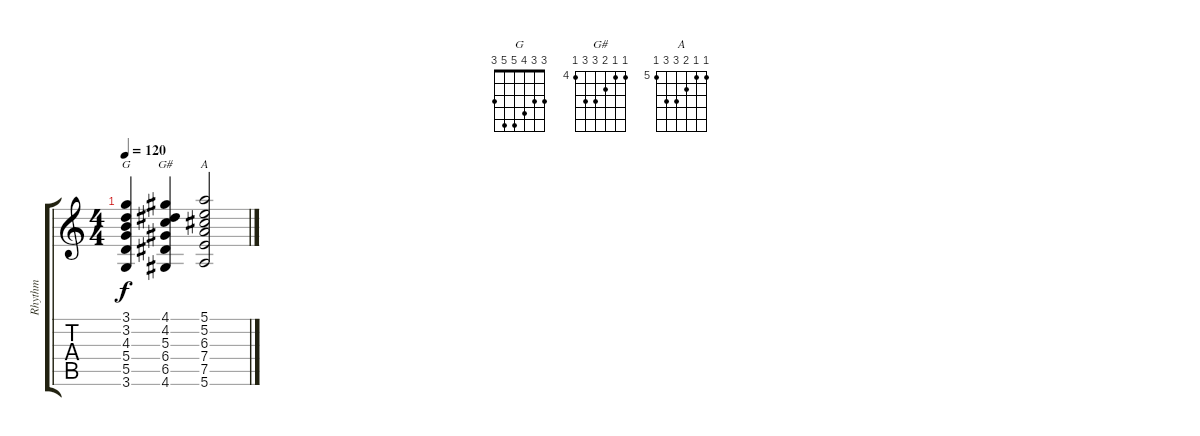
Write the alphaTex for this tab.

\track ("Rhythm" "Rhythm") {instrument electricguitarjazz}
\staff {score tabs}
\tuning (E4 B3 G3 D3 A2 E2) {hide}
\chord ("G" 3 3 4 5 5 3)
\chord ("G#" 4 4 5 6 6 4) {firstfret 4}
\chord ("A" 5 5 6 7 7 5) {firstfret 5}
\ts (4 4)
\tempo 120
\clef g2
\ks c
(3.1 3.2 4.3 5.4 5.5 3.6).4{ch "G" dy f} (4.1 4.2 5.3 6.4 6.5 4.6).4{ch "G#"} (5.1 5.2 6.3 7.4 7.5 5.6).2{ch "A"}
